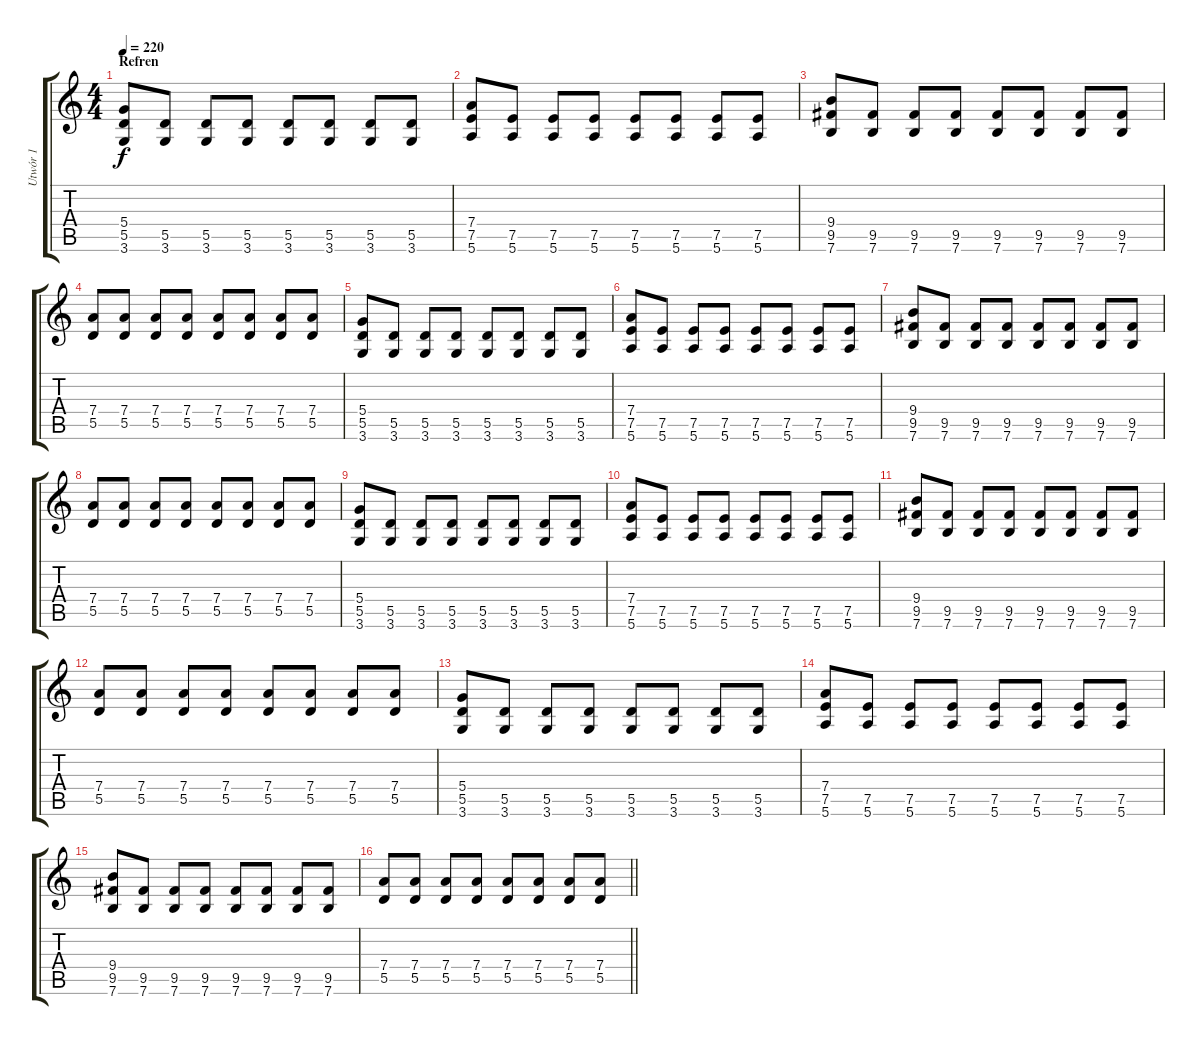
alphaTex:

\track ("Utwór 1" "Utwór 1") {instrument distortionguitar}
\staff {score tabs}
\tuning (E4 B3 G3 D3 A2 E2) {hide}
\ts (4 4)
\section ("" "Refren")
\tempo 220
\clef g2
\ks c
(5.4 5.5 3.6).8{dy f} (5.5 3.6).8 (5.5 3.6).8 (5.5 3.6).8 (5.5 3.6).8 (5.5 3.6).8 (5.5 3.6).8 (5.5 3.6).8 |
(7.4 7.5 5.6).8 (7.5 5.6).8 (7.5 5.6).8 (7.5 5.6).8 (7.5 5.6).8 (7.5 5.6).8 (7.5 5.6).8 (7.5 5.6).8 |
(9.4 9.5 7.6).8 (9.5 7.6).8 (9.5 7.6).8 (9.5 7.6).8 (9.5 7.6).8 (9.5 7.6).8 (9.5 7.6).8 (9.5 7.6).8 |
(7.4 5.5).8 (7.4 5.5).8 (7.4 5.5).8 (7.4 5.5).8 (7.4 5.5).8 (7.4 5.5).8 (7.4 5.5).8 (7.4 5.5).8 |
(5.4 5.5 3.6).8 (5.5 3.6).8 (5.5 3.6).8 (5.5 3.6).8 (5.5 3.6).8 (5.5 3.6).8 (5.5 3.6).8 (5.5 3.6).8 |
(7.4 7.5 5.6).8 (7.5 5.6).8 (7.5 5.6).8 (7.5 5.6).8 (7.5 5.6).8 (7.5 5.6).8 (7.5 5.6).8 (7.5 5.6).8 |
(9.4 9.5 7.6).8 (9.5 7.6).8 (9.5 7.6).8 (9.5 7.6).8 (9.5 7.6).8 (9.5 7.6).8 (9.5 7.6).8 (9.5 7.6).8 |
(7.4 5.5).8 (7.4 5.5).8 (7.4 5.5).8 (7.4 5.5).8 (7.4 5.5).8 (7.4 5.5).8 (7.4 5.5).8 (7.4 5.5).8 |
(5.4 5.5 3.6).8 (5.5 3.6).8 (5.5 3.6).8 (5.5 3.6).8 (5.5 3.6).8 (5.5 3.6).8 (5.5 3.6).8 (5.5 3.6).8 |
(7.4 7.5 5.6).8 (7.5 5.6).8 (7.5 5.6).8 (7.5 5.6).8 (7.5 5.6).8 (7.5 5.6).8 (7.5 5.6).8 (7.5 5.6).8 |
(9.4 9.5 7.6).8 (9.5 7.6).8 (9.5 7.6).8 (9.5 7.6).8 (9.5 7.6).8 (9.5 7.6).8 (9.5 7.6).8 (9.5 7.6).8 |
(7.4 5.5).8 (7.4 5.5).8 (7.4 5.5).8 (7.4 5.5).8 (7.4 5.5).8 (7.4 5.5).8 (7.4 5.5).8 (7.4 5.5).8 |
(5.4 5.5 3.6).8 (5.5 3.6).8 (5.5 3.6).8 (5.5 3.6).8 (5.5 3.6).8 (5.5 3.6).8 (5.5 3.6).8 (5.5 3.6).8 |
(7.4 7.5 5.6).8 (7.5 5.6).8 (7.5 5.6).8 (7.5 5.6).8 (7.5 5.6).8 (7.5 5.6).8 (7.5 5.6).8 (7.5 5.6).8 |
(9.4 9.5 7.6).8 (9.5 7.6).8 (9.5 7.6).8 (9.5 7.6).8 (9.5 7.6).8 (9.5 7.6).8 (9.5 7.6).8 (9.5 7.6).8 |
\barLineRight lightlight
(7.4 5.5).8 (7.4 5.5).8 (7.4 5.5).8 (7.4 5.5).8 (7.4 5.5).8 (7.4 5.5).8 (7.4 5.5).8 (7.4 5.5).8
